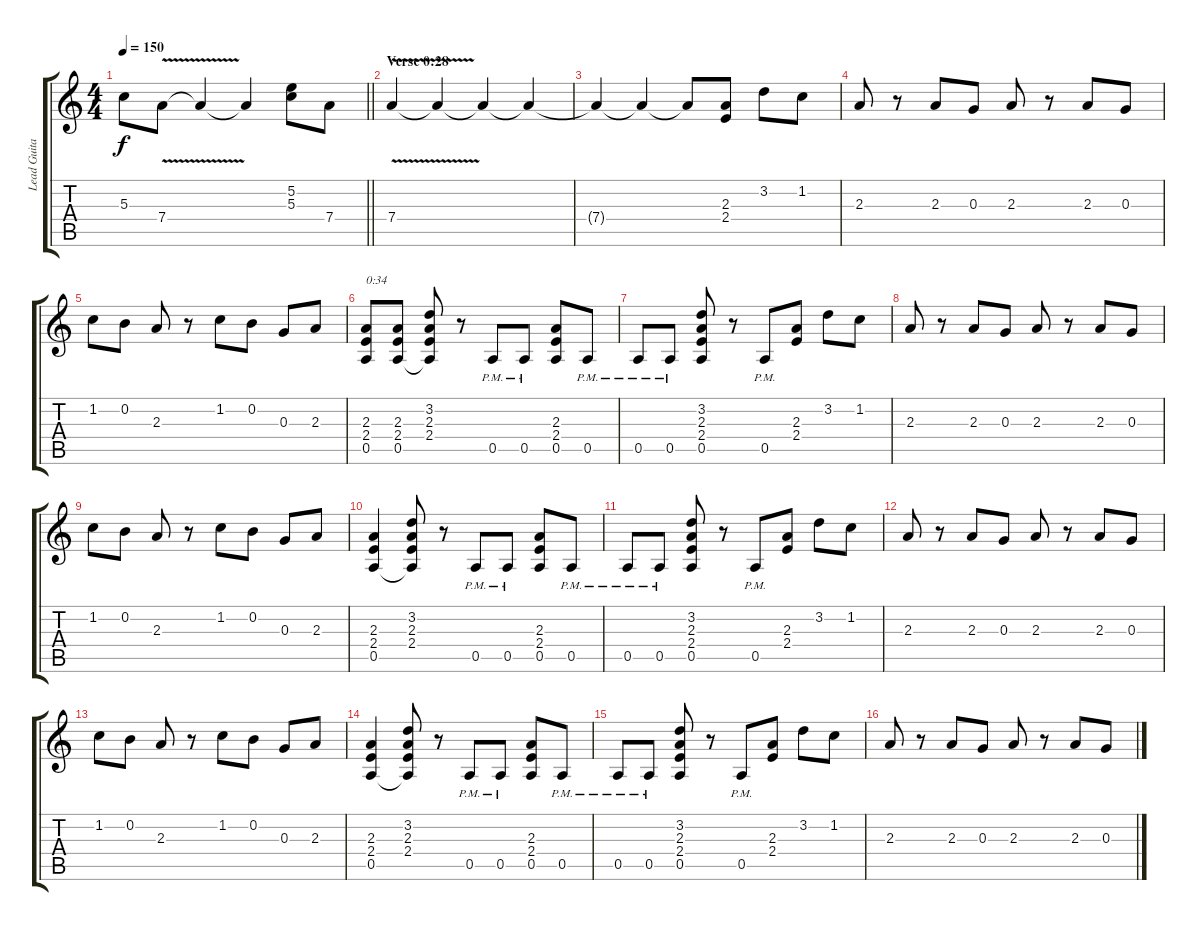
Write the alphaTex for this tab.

\track ("Lead Guitar" "Lead Guita") {instrument overdrivenguitar}
\staff {score tabs}
\tuning (E4 B3 G3 D3 A2 E2) {hide}
\ts (4 4)
\tempo 150
\clef g2
\barLineRight lightlight
\ks c
5.3.8{dy f} 7.4{v}.8 7.4{t}.4 7.4{t}.4 (5.2 5.3).8 7.4.8 |
\section ("" "Verse 0:28")
7.4{v}.4 7.4{t}.4 7.4{t}.4 7.4{t}.4 |
7.4{t}.4 7.4{t}.4 7.4{t}.8 (2.3 2.4).8 3.2.8 1.2.8 |
2.3.8 r.8 2.3.8 0.3.8 2.3.8 r.8 2.3.8 0.3.8 |
1.2.8 0.2.8 2.3.8 r.8 1.2.8 0.2.8 0.3.8 2.3.8 |
(2.3 2.4 0.5).8{txt "0:34"} (2.3 2.4 0.5).8 (3.2 2.3 2.4 0.5{t}).8 r.8 0.5{pm}.8 0.5{pm}.8 (2.3 2.4 0.5).8 0.5{pm}.8 |
0.5{pm}.8 0.5{pm}.8 (3.2 2.3 2.4 0.5).8 r.8 0.5{pm}.8 (2.3 2.4).8 3.2.8 1.2.8 |
2.3.8 r.8 2.3.8 0.3.8 2.3.8 r.8 2.3.8 0.3.8 |
1.2.8 0.2.8 2.3.8 r.8 1.2.8 0.2.8 0.3.8 2.3.8 |
(2.3 2.4 0.5).4 (3.2 2.3 2.4 0.5{t}).8 r.8 0.5{pm}.8 0.5{pm}.8 (2.3 2.4 0.5).8 0.5{pm}.8 |
0.5{pm}.8 0.5{pm}.8 (3.2 2.3 2.4 0.5).8 r.8 0.5{pm}.8 (2.3 2.4).8 3.2.8 1.2.8 |
2.3.8 r.8 2.3.8 0.3.8 2.3.8 r.8 2.3.8 0.3.8 |
1.2.8 0.2.8 2.3.8 r.8 1.2.8 0.2.8 0.3.8 2.3.8 |
(2.3 2.4 0.5).4 (3.2 2.3 2.4 0.5{t}).8 r.8 0.5{pm}.8 0.5{pm}.8 (2.3 2.4 0.5).8 0.5{pm}.8 |
0.5{pm}.8 0.5{pm}.8 (3.2 2.3 2.4 0.5).8 r.8 0.5{pm}.8 (2.3 2.4).8 3.2.8 1.2.8 |
2.3.8 r.8 2.3.8 0.3.8 2.3.8 r.8 2.3.8 0.3.8
